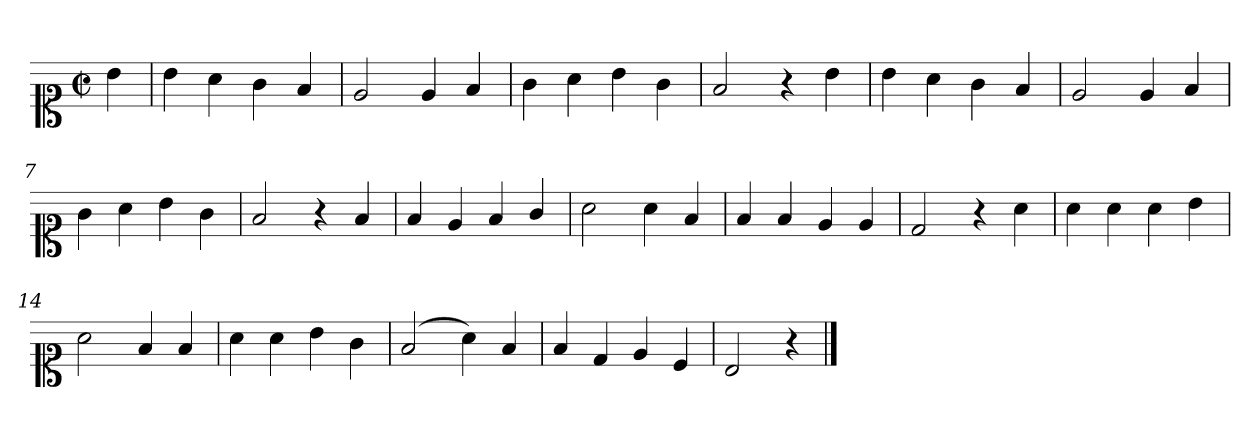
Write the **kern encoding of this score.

**kern
*part1
*staff1
*clefC1
*k[]
*M4/4
*met(c|)
=
4b
=1
4b
4a
4g
4f
=2
2e
4e
4f
=3
4g
4a
4b
4g
=4
2f
4r
4b
=5
4b
4a
4g
4f
=6
2e
4e
4f
=7
4g
4a
4b
4g
=8
2f
4r
4f
=9
4f
4e
4f
4g/
=10
2a
4a
4f
=11
4f
4f
4e
4e
=12
2d
4r
4a
=13
4a
4a
4a
4b
=14
2a
4f
4f
=15
4a
4a
4b
4g
=16
(2f
4a)
4f
=17
4f
4d
4e
4c
=18
2B
4r
==
*-
